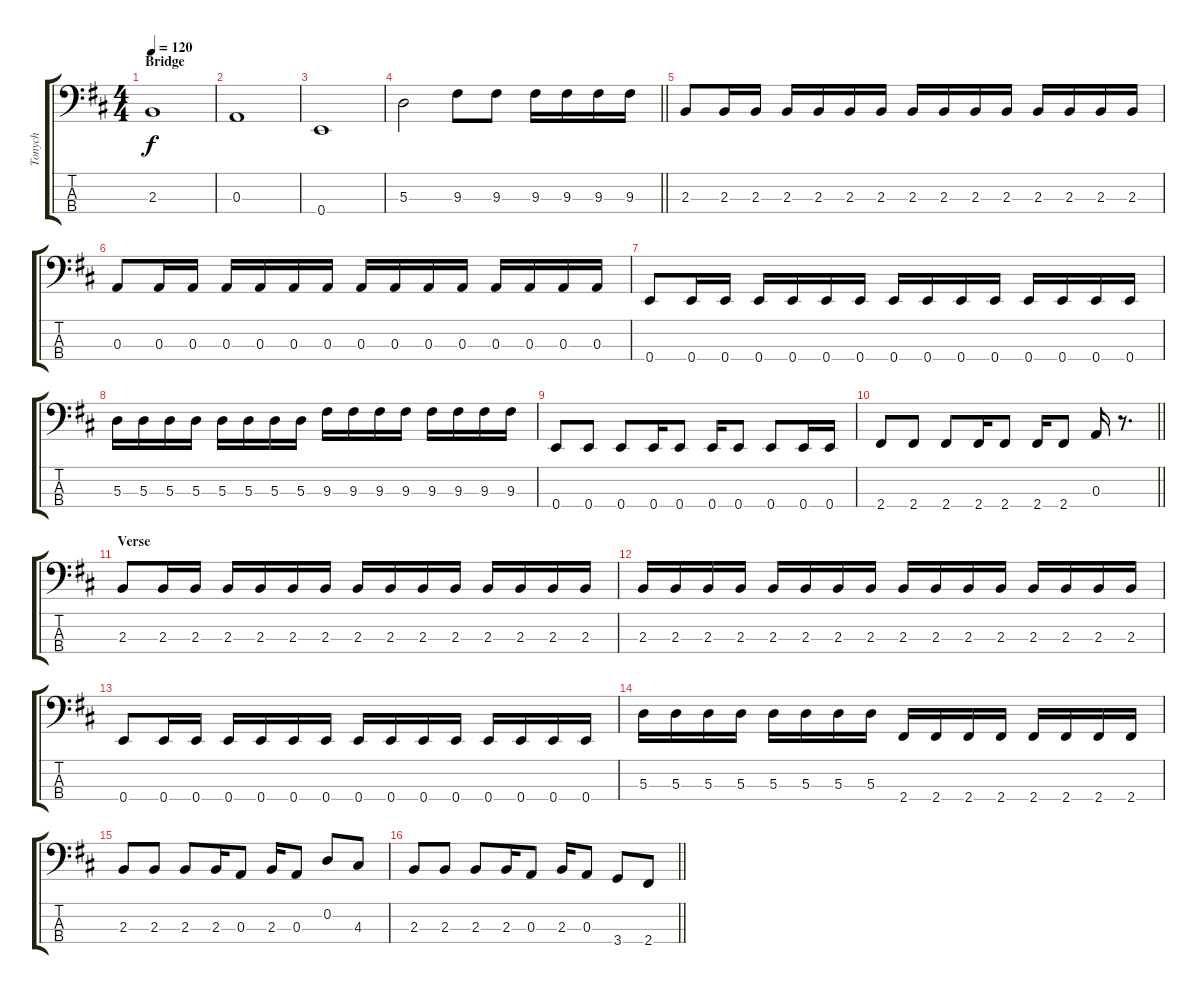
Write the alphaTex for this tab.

\track ("Tonych" "Tonych") {instrument electricbassfinger}
\staff {score tabs}
\tuning (G2 D2 A1 E1) {hide}
\ts (4 4)
\section ("" "Bridge")
\tempo 120
\clef f4
\ks bminor
2.3.1{dy f} |
0.3.1 |
0.4.1 |
\barLineRight lightlight
5.3.2 9.3.8 9.3.8 9.3.16 9.3.16 9.3.16 9.3.16 |
2.3.8 2.3.16 2.3.16 2.3.16 2.3.16 2.3.16 2.3.16 2.3.16 2.3.16 2.3.16 2.3.16 2.3.16 2.3.16 2.3.16 2.3.16 |
0.3.8 0.3.16 0.3.16 0.3.16 0.3.16 0.3.16 0.3.16 0.3.16 0.3.16 0.3.16 0.3.16 0.3.16 0.3.16 0.3.16 0.3.16 |
0.4.8 0.4.16 0.4.16 0.4.16 0.4.16 0.4.16 0.4.16 0.4.16 0.4.16 0.4.16 0.4.16 0.4.16 0.4.16 0.4.16 0.4.16 |
5.3.16 5.3.16 5.3.16 5.3.16 5.3.16 5.3.16 5.3.16 5.3.16 9.3.16 9.3.16 9.3.16 9.3.16 9.3.16 9.3.16 9.3.16 9.3.16 |
0.4.8 0.4.8 0.4.8 0.4.16 0.4.8 0.4.16 0.4.8 0.4.8 0.4.16 0.4.16 |
\barLineRight lightlight
2.4.8 2.4.8 2.4.8 2.4.16 2.4.8 2.4.16 2.4.8 0.3.16 r.8{d} |
\section ("" "Verse")
2.3.8 2.3.16 2.3.16 2.3.16 2.3.16 2.3.16 2.3.16 2.3.16 2.3.16 2.3.16 2.3.16 2.3.16 2.3.16 2.3.16 2.3.16 |
2.3.16 2.3.16 2.3.16 2.3.16 2.3.16 2.3.16 2.3.16 2.3.16 2.3.16 2.3.16 2.3.16 2.3.16 2.3.16 2.3.16 2.3.16 2.3.16 |
0.4.8 0.4.16 0.4.16 0.4.16 0.4.16 0.4.16 0.4.16 0.4.16 0.4.16 0.4.16 0.4.16 0.4.16 0.4.16 0.4.16 0.4.16 |
5.3.16 5.3.16 5.3.16 5.3.16 5.3.16 5.3.16 5.3.16 5.3.16 2.4.16 2.4.16 2.4.16 2.4.16 2.4.16 2.4.16 2.4.16 2.4.16 |
2.3.8 2.3.8 2.3.8 2.3.16 0.3.8 2.3.16 0.3.8 0.2.8 4.3.8 |
\barLineRight lightlight
2.3.8 2.3.8 2.3.8 2.3.16 0.3.8 2.3.16 0.3.8 3.4.8 2.4.8
